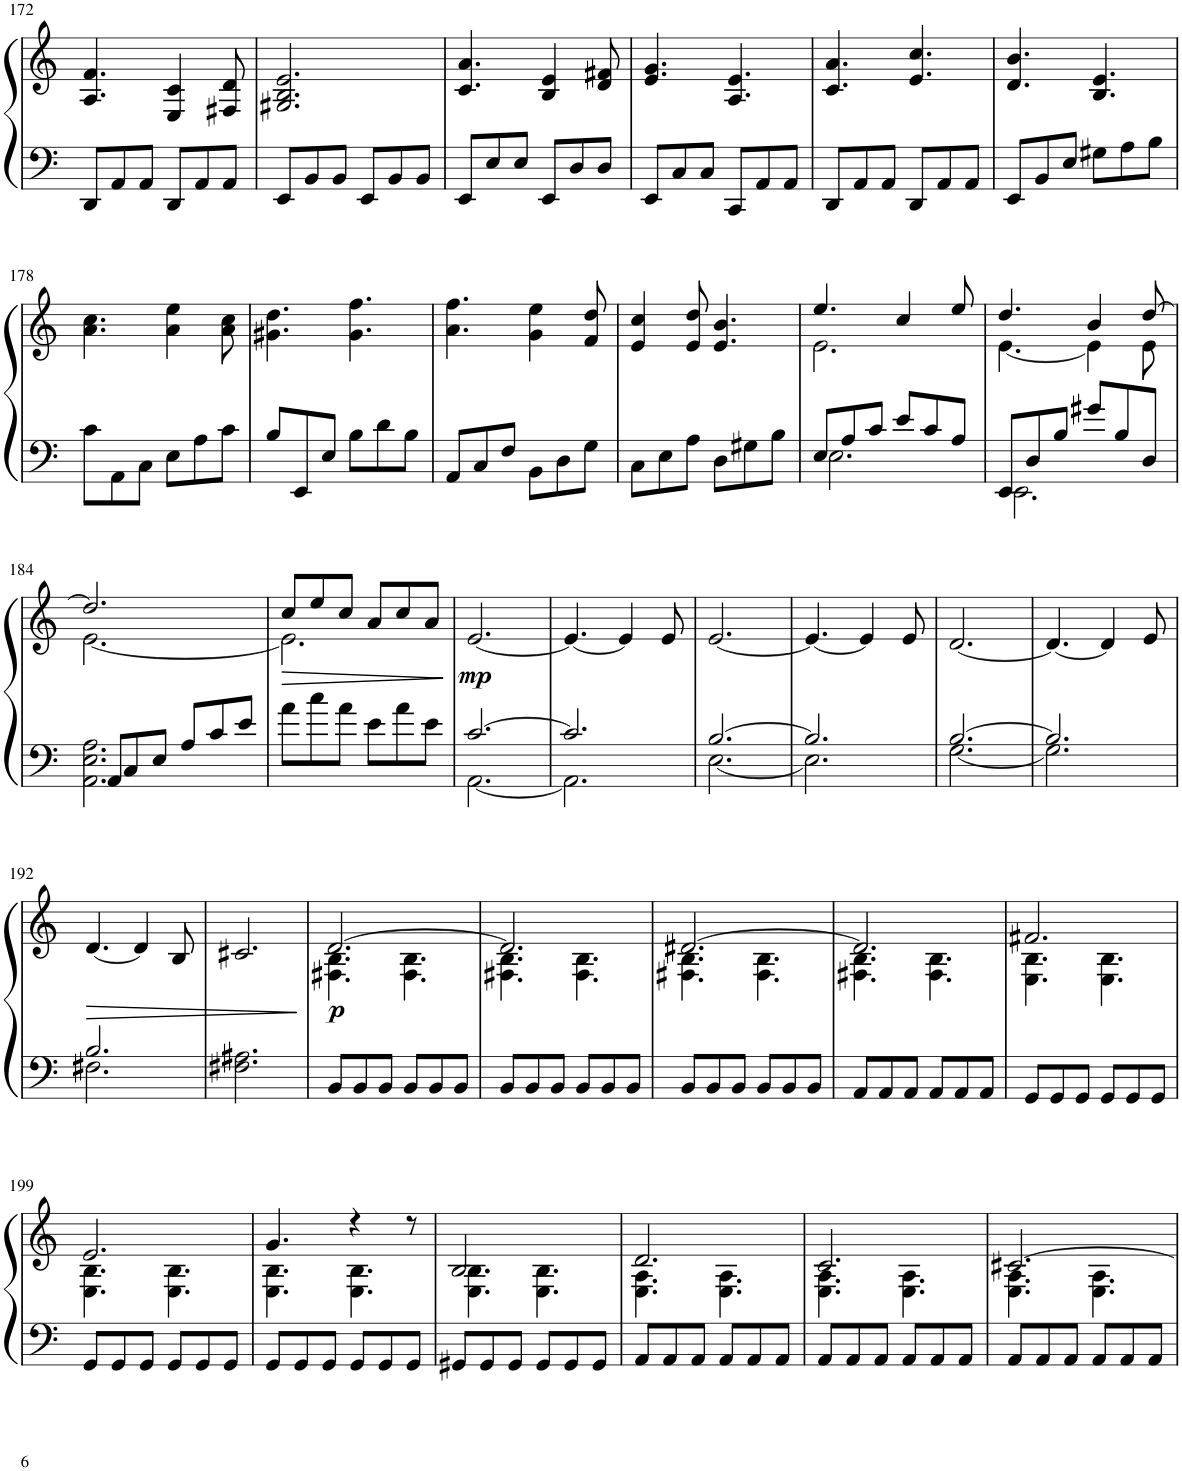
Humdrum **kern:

**kern	**kern	**dynam
*part1	*part1	*part1
*staff2	*staff1	*staff1/2
*I"Piano	*	*
*I'Pno.	*	*
!!LO:PB:g=z
*clefF4	*clefG2	*
*Trd-7c-12	*Trd-7c-12	*
*k[]	*k[]	*
*M6/8	*M6/8	*
=172	=172	=172
8DD/L	4.A/ 4.f/	.
8AA/	.	.
8AA/J	.	.
8DD/L	4E/ 4c/	.
8AA/	.	.
8AA/J	8F#X/ 8d/	.
=173	=173	=173
8EE/L	2.G#X/ 2.B/ 2.e/	.
8BB/	.	.
8BB/J	.	.
8EE/L	.	.
8BB/	.	.
8BB/J	.	.
=174	=174	=174
8EE/L	4.c/ 4.a/	.
8E/	.	.
8E/J	.	.
8EE/L	4B/ 4e/	.
8D/	.	.
8D/J	8d/ 8f#X/	.
=175	=175	=175
8EE/L	4.e/ 4.g/	.
8C/	.	.
8C/J	.	.
8CC/L	4.A/ 4.e/	.
8AA/	.	.
8AA/J	.	.
=176	=176	=176
8DD/L	4.c/ 4.a/	.
8AA/	.	.
8AA/J	.	.
8DD/L	4.e/ 4.cc/	.
8AA/	.	.
8AA/J	.	.
=177	=177	=177
8EE/L	4.d/ 4.b/	.
8BB/	.	.
8E/J	.	.
8G#X\L	4.B/ 4.e/	.
8A\	.	.
8B\J	.	.
!!LO:LB:g=z
=178	=178	=178
8c\L	4.a\ 4.cc\	.
8AA\	.	.
8C\J	.	.
8E\L	4a\ 4ee\	.
8A\	.	.
8c\J	8a\ 8cc\	.
=179	=179	=179
8B/L	4.g#X\ 4.dd\	.
8EE/	.	.
8E/J	.	.
8B\L	4.g#\ 4.ff\	.
8d\	.	.
8B\J	.	.
=180	=180	=180
8AA/L	4.a\ 4.ff\	.
8C/	.	.
8F/J	.	.
8BB\L	4g\ 4ee\	.
8D\	.	.
8G\J	8f/ 8dd/	.
=181	=181	=181
8C\L	4e/ 4cc/	.
8E\	.	.
8A\J	8e/ 8dd/	.
8D\L	4.e/ 4.b/	.
8G#X\	.	.
8B\J	.	.
=182	=182	=182
*^	*^	*
8E/L	2.E\	4.ee/	2.e\	.
8A/	.	.	.	.
8c/J	.	.	.	.
8e/L	.	4cc/	.	.
8c/	.	.	.	.
8A/J	.	8ee/	.	.
=183	=183	=183	=183	=183
8EE/L	2.EE\	4.dd/	[4.e\	.
8D/	.	.	.	.
8B/J	.	.	.	.
8g#X/L	.	4b/	4e\]	.
8B/	.	.	.	.
8D/J	.	[8dd/	8e\	.
!!LO:LB:g=z	!!
=184	=184	=184	=184	=184
8AA/L	2.AA\ 2.E\ 2.A\	2.dd/]	[2.e\	.
8C/	.	.	.	.
8E/J	.	.	.	.
8A/L	.	.	.	.
8c/	.	.	.	.
8e/J	.	.	.	.
*v	*v	*	*	*
=185	=185	=185	=185
!	!	!	!LO:HP:b
8a\L	8cc/L	2.e\]	>
8cc\	8ee/	.	.
8a\J	8cc/J	.	.
8e\L	8a/L	.	.
8a\	8cc/	.	.
8e\J	8a/J	.	.
*	*v	*v	*
.	.	]
=186	=186	=186
*^	*	*
!	!	!	!LO:DY:b
[2.c/	[2.AA\	[2.e/	mp
=187	=187	=187	=187
2.c/]	2.AA\]	4.e/_	.
.	.	4e/]	.
.	.	8e/	.
=188	=188	=188	=188
[2.B/	[2.E\	[2.e/	.
=189	=189	=189	=189
2.B/]	2.E\]	4.e/_	.
.	.	4e/]	.
.	.	8e/	.
=190	=190	=190	=190
[2.B/	[2.G\	[2.d/	.
=191	=191	=191	=191
2.B/]	2.G\]	4.d/_	.
.	.	4d/]	.
.	.	8e/	.
!!LO:LB:g=z
=192	=192	=192	=192
!	!	!	!LO:HP:b
2.B/	2.F#X\	[4.d/	>
.	.	4d/]	.
.	.	8B/	.
*v	*v	*	*
=193	=193	=193
2.F#X\ 2.A#X\	2.c#X/	.
.	.	]
=194	=194	=194
*	*^	*
!	!	!	!LO:DY:b
8BB/L	[2.d/	4.F#X\ 4.B\	p
8BB/	.	.	.
8BB/J	.	.	.
8BB/L	.	4.F#\ 4.B\	.
8BB/	.	.	.
8BB/J	.	.	.
=195	=195	=195	=195
8BB/L	2.d/]	4.F#X\ 4.B\	.
8BB/	.	.	.
8BB/J	.	.	.
8BB/L	.	4.F#\ 4.B\	.
8BB/	.	.	.
8BB/J	.	.	.
=196	=196	=196	=196
8BB/L	[2.d#X/	4.F#X\ 4.B\	.
8BB/	.	.	.
8BB/J	.	.	.
8BB/L	.	4.F#\ 4.B\	.
8BB/	.	.	.
8BB/J	.	.	.
=197	=197	=197	=197
8AA/L	2.d#/]	4.F#X\ 4.B\	.
8AA/	.	.	.
8AA/J	.	.	.
8AA/L	.	4.F#\ 4.B\	.
8AA/	.	.	.
8AA/J	.	.	.
=198	=198	=198	=198
8GG/L	2.f#X/	4.E\ 4.B\	.
8GG/	.	.	.
8GG/J	.	.	.
8GG/L	.	4.E\ 4.B\	.
8GG/	.	.	.
8GG/J	.	.	.
!!LO:LB:g=z	!!
=199	=199	=199	=199
8GG/L	2.e/	4.E\ 4.B\	.
8GG/	.	.	.
8GG/J	.	.	.
8GG/L	.	4.E\ 4.B\	.
8GG/	.	.	.
8GG/J	.	.	.
=200	=200	=200	=200
8GG/L	4.g/	4.E\ 4.B\	.
8GG/	.	.	.
8GG/J	.	.	.
8GG/L	4r	4.E\ 4.B\	.
8GG/	.	.	.
8GG/J	8r	.	.
=201	=201	=201	=201
8GG#X/L	2.B/	4.E\ 4.B\	.
8GG#/	.	.	.
8GG#/J	.	.	.
8GG#/L	.	4.E\ 4.B\	.
8GG#/	.	.	.
8GG#/J	.	.	.
=202	=202	=202	=202
8AA/L	2.d/	4.E\ 4.A\	.
8AA/	.	.	.
8AA/J	.	.	.
8AA/L	.	4.E\ 4.A\	.
8AA/	.	.	.
8AA/J	.	.	.
=203	=203	=203	=203
8AA/L	2.c/	4.E\ 4.A\	.
8AA/	.	.	.
8AA/J	.	.	.
8AA/L	.	4.E\ 4.A\	.
8AA/	.	.	.
8AA/J	.	.	.
=204	=204	=204	=204
8AA/L	[2.c#X/	4.E\ 4.A\	.
8AA/	.	.	.
8AA/J	.	.	.
8AA/L	.	4.E\ 4.A\	.
8AA/	.	.	.
8AA/J	.	.	.
*	*v	*v	*
=	=	=
*-	*-	*-
